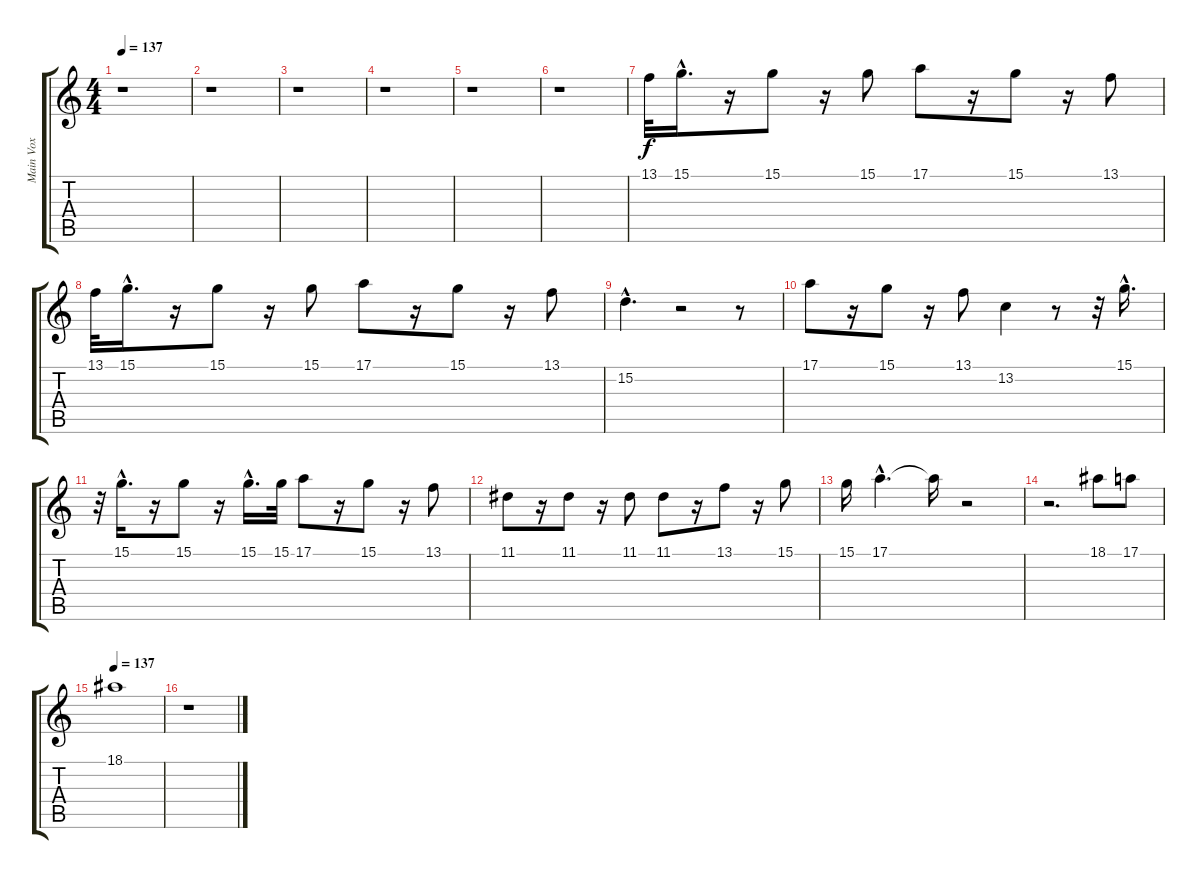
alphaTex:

\track ("Main Vox" "Main Vox") {instrument voiceoohs}
\staff {score tabs}
\tuning (E4 B3 G3 D3 A2 E2) {hide}
\ts (4 4)
\tempo 137
\clef g2
\ks c
r.1{dy f} |
r.1 |
r.1 |
r.1 |
r.1 |
r.1 |
13.1.32 15.1{hac}.16{d} r.16 15.1.8 r.16 15.1.8 17.1.8 r.16 15.1.8 r.16 13.1.8 |
13.1.32 15.1{hac}.16{d} r.16 15.1.8 r.16 15.1.8 17.1.8 r.16 15.1.8 r.16 13.1.8 |
15.2{hac}.4{d} r.2 r.8 |
17.1.8 r.16 15.1.8 r.16 13.1.8 13.2.4 r.8 r.32 15.1{hac}.16{d} |
r.32 15.1{hac}.16{d} r.16 15.1.8 r.16 15.1{hac}.16{d} 15.1.32 17.1.8 r.16 15.1.8 r.16 13.1.8 |
11.1.8 r.16 11.1.8 r.16 11.1.8 11.1.8 r.16 13.1.8 r.16 15.1.8 |
15.1.16 17.1{hac}.4{d} 17.1{t}.16 r.2 |
r.2{d} 18.1.8 17.1.8 |
\tempo 137
18.1.1 |
r.1
